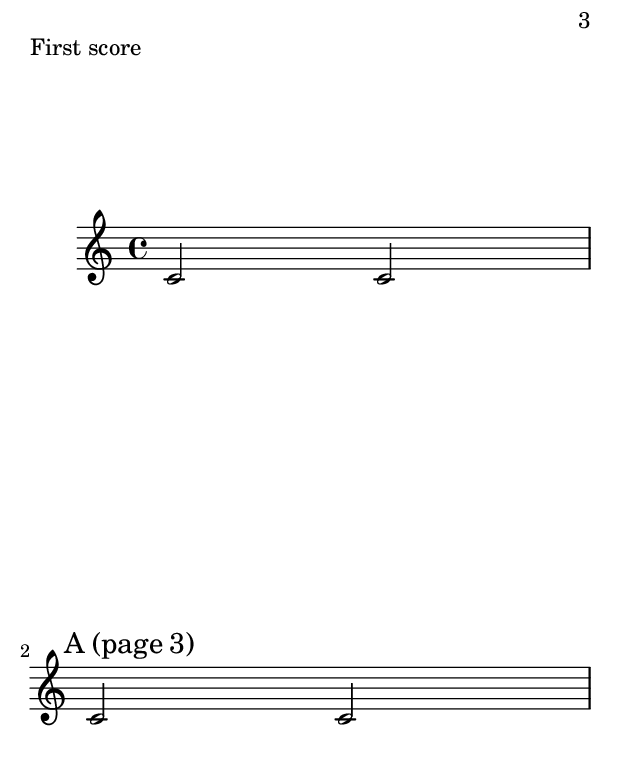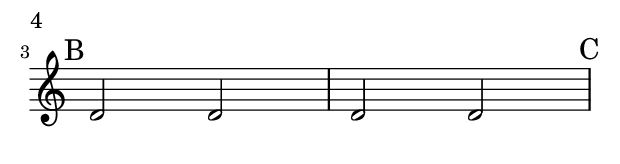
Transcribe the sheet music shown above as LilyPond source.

%% Do not edit this file; it is auto-generated from input/new
%% This file is in the public domain.
\version "2.13.0"
\header {
  lsrtags = "spacing"
  texidoc = "Page labels may be placed inside music or at top-level,
and referred to in markups."
  doctitle = "Page label"
} % begin verbatim


#(set-default-paper-size "a6")

#(define-markup-command (toc-line layout props label text)
  (symbol? markup?)
  (interpret-markup layout props
   (markup #:fill-line (text #:page-ref label "8" "?"))))

\book {
  \markup \huge \fill-line { \null Title Page \null }

  \pageBreak

  \label #'toc
  \markup \column {
    \large \fill-line { \null Table of contents \null }
    \toc-line #'toc "Table of contents"
    \toc-line #'firstScore "First Score"
    \toc-line #'markA "Mark A"
    \toc-line #'markB "Mark B"
    \toc-line #'markC "Mark C"
    \toc-line #'unknown "Unknown label"
  }

  \pageBreak

  \label #'firstScore
  \score {
    \new Staff \relative c' {
      c2 c
      \mark \markup {
        A (page \concat { \page-ref #'markA "0" "?" ) }
      } \label #'markA
      c2 c
      \pageBreak
      \mark "B" \label #'markB
      d2 d
      d2 d
      \once \override Score.RehearsalMark #'break-visibility =
        #begin-of-line-invisible
      \mark "C" \label #'markC
    }
    \header { piece = "First score" }
  }
}
